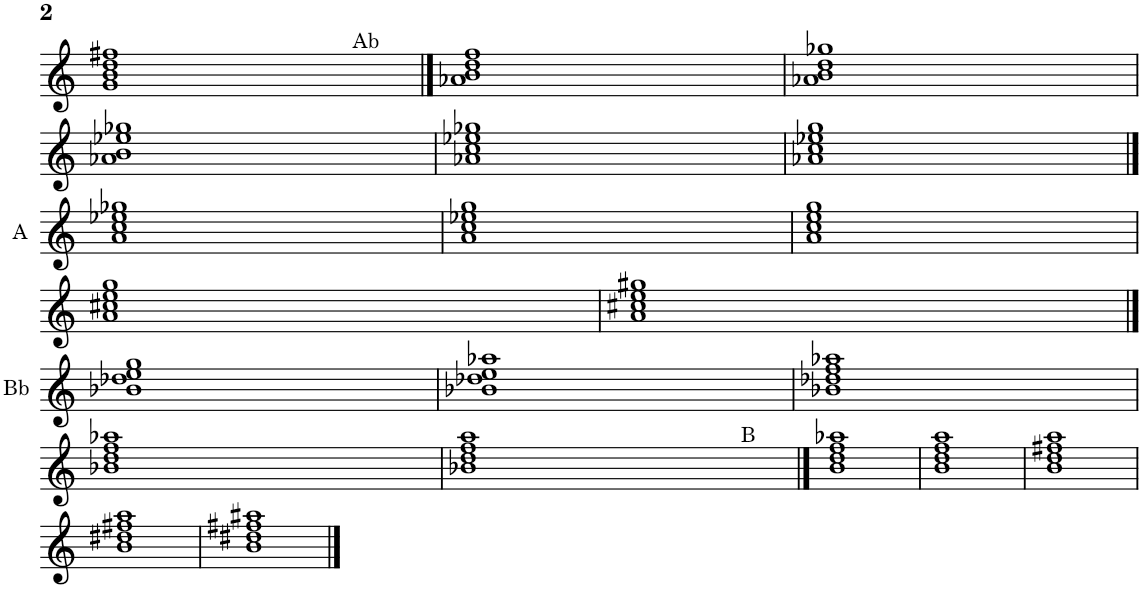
**kern
*part1
*staff1
*I"Violon
*I'Vln.
!!LO:PB:g=z
*clefG2
*k[]
=40
1g 1b 1dd 1ff#X
==41
!LO:TX:a:t=Ab
1a-X 1b 1dd 1ff
=42
1a-X 1b 1dd 1gg-X
!!LO:LB:g=z
=43
1a-X 1b 1ee-X 1gg-X
=44
1a-X 1cc 1ee-X 1gg-X
=45
1a-X 1cc 1ee-X 1gg
!!LO:LB:g=z
==46
!LO:TX:a:t=A
1a 1cc 1ee-X 1gg-X
=47
1a 1cc 1ee-X 1gg
=48
1a 1cc 1ee 1gg
!!LO:LB:g=z
=49
1a 1cc#X 1ee 1gg
=50
1a 1cc#X 1ee 1gg#X
!!LO:LB:g=z
==51
!LO:TX:a:t=Bb
1b-X 1dd-X 1ee 1gg
=52
1b-X 1dd-X 1ee 1aa-X
=53
1b-X 1dd-X 1ff 1aa-X
!!LO:LB:g=z
=54
1b-X 1dd 1ff 1aa-X
=55
1b-X 1dd 1ff 1aa
==56
!LO:TX:a:t=B
1b 1dd 1ff 1aa-X
=57
1b 1dd 1ff 1aa
=58
1b 1dd 1ff#X 1aa
!!LO:LB:g=z
=59
1b 1dd#X 1ff#X 1aa
=60
1b 1dd#X 1ff#X 1aa#X
==
*-
